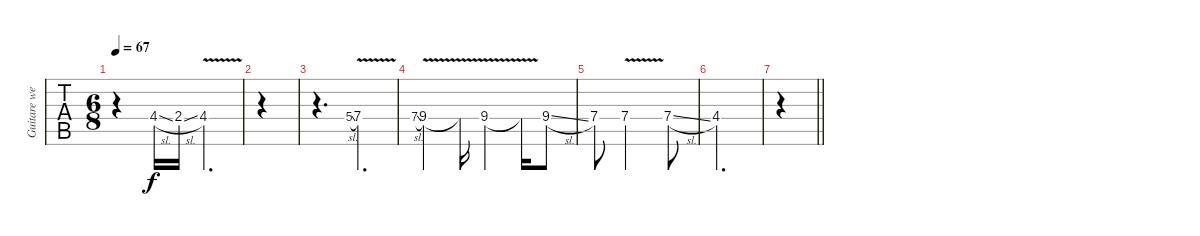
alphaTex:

\track ("Guitare western 2" "Guitare we") {instrument overdrivenguitar}
\staff {tabs}
\tuning (E4 B3 G3 D3 A2 E2) {hide}
\ts (6 8)
\tempo 67
\clef g2
\ks c
r.4{dy f} 4.4{sl}.16 2.4{sl}.16 4.4{v}.4{d} |
|
r.4{d} 5.4{sl}.8{gr} 7.4{v}.4{d} |
7.4{sl}.8{gr} 9.4{v}.4 9.4{t}.16 9.4{v}.4 9.4{t}.16 9.4{sl}.8 |
7.4.8 7.4{v}.2 7.4{sl}.8 |
4.4.2{d} |
\barLineRight lightlight
